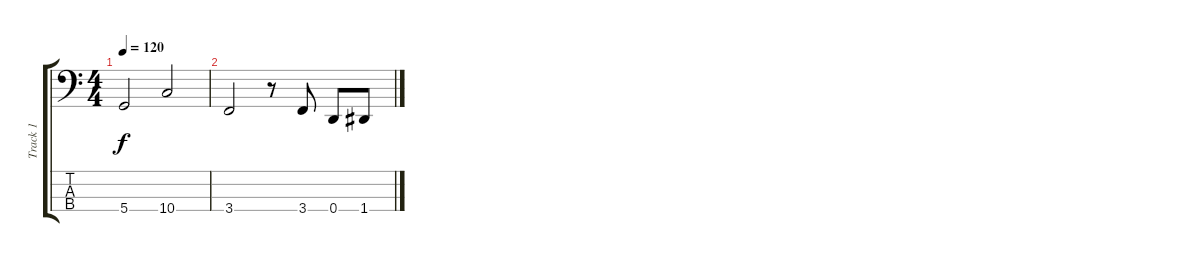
\track ("Track 1" "Track 1") {instrument electricbassfinger}
\staff {score tabs}
\tuning (G2 D2 A1 D1) {hide}
\ts (4 4)
\tempo 120
\clef f4
\ks c
5.4.2{dy f} 10.4.2 |
3.4.2 r.8 3.4.8 0.4.8 1.4.8
